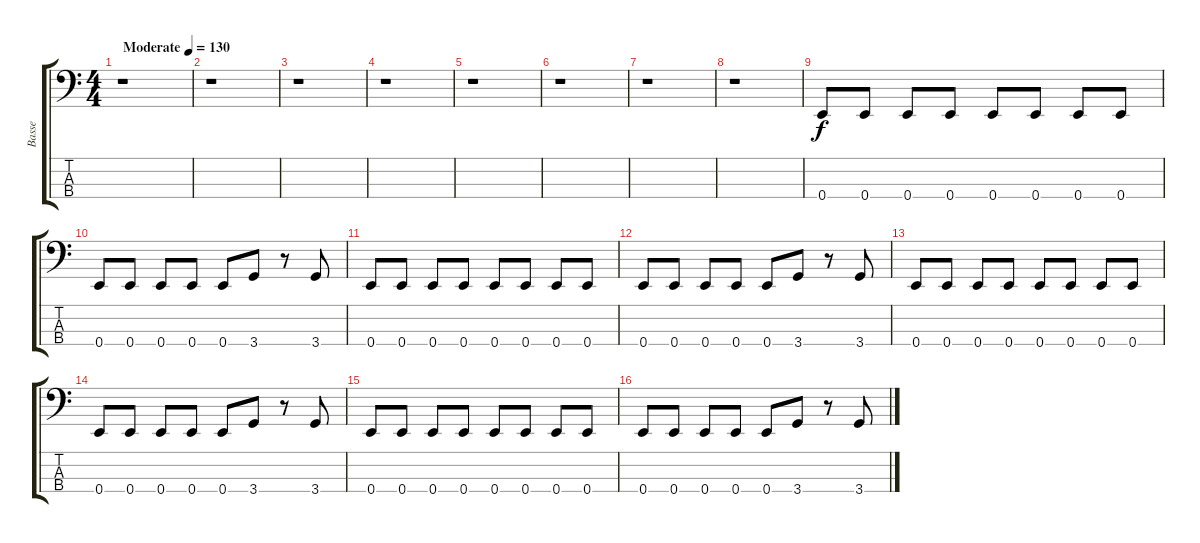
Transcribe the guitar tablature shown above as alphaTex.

\track ("Basse" "Basse") {instrument electricbassfinger}
\staff {score tabs}
\tuning (G2 D2 A1 E1) {hide}
\ts (4 4)
\tempo (130 "Moderate")
\clef f4
\ks c
r.1{dy f instrument electricbassfinger} |
r.1 |
r.1 |
r.1 |
r.1 |
r.1 |
r.1 |
r.1 |
0.4.8 0.4.8 0.4.8 0.4.8 0.4.8 0.4.8 0.4.8 0.4.8 |
0.4.8 0.4.8 0.4.8 0.4.8 0.4.8 3.4.8 r.8 3.4.8 |
0.4.8 0.4.8 0.4.8 0.4.8 0.4.8 0.4.8 0.4.8 0.4.8 |
0.4.8 0.4.8 0.4.8 0.4.8 0.4.8 3.4.8 r.8 3.4.8 |
0.4.8 0.4.8 0.4.8 0.4.8 0.4.8 0.4.8 0.4.8 0.4.8 |
0.4.8 0.4.8 0.4.8 0.4.8 0.4.8 3.4.8 r.8 3.4.8 |
0.4.8 0.4.8 0.4.8 0.4.8 0.4.8 0.4.8 0.4.8 0.4.8 |
0.4.8 0.4.8 0.4.8 0.4.8 0.4.8 3.4.8 r.8 3.4.8
